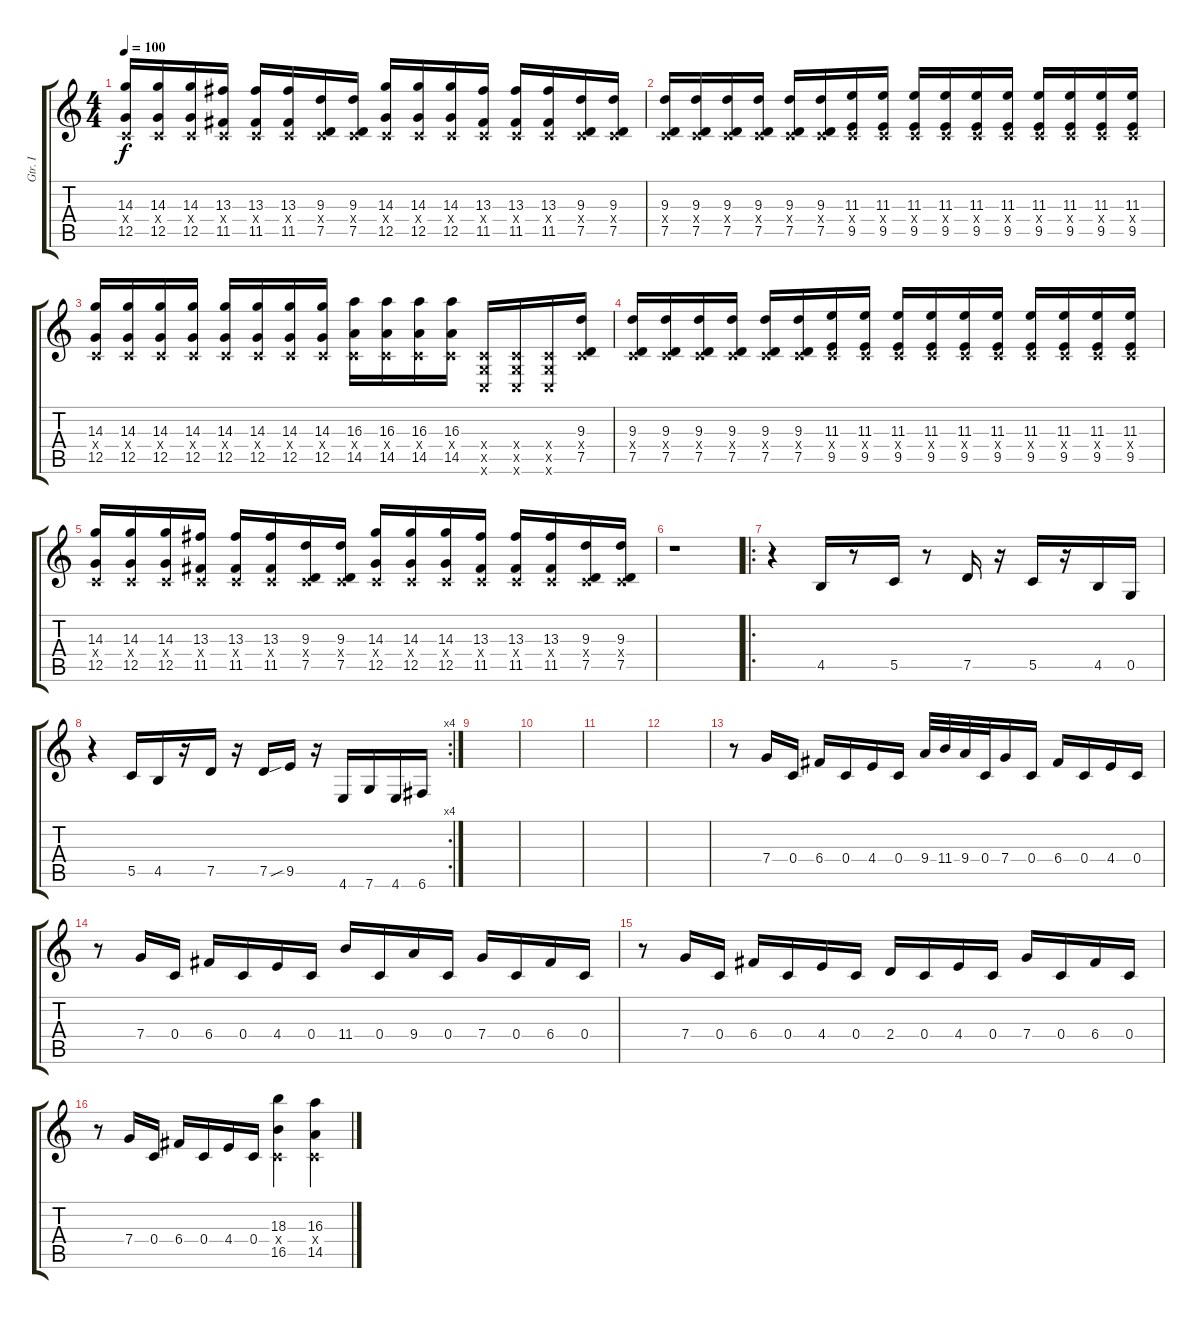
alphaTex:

\track ("Gtr. I" "Gtr. I") {instrument overdrivenguitar}
\staff {score tabs}
\tuning (D4 A3 F3 C3 G2 C2) {hide}
\ts (4 4)
\tempo 100
\clef g2
\ks c
(14.3 0.4{x} 12.5).16{dy f} (14.3 0.4{x} 12.5).16 (14.3 0.4{x} 12.5).16 (13.3 0.4{x} 11.5).16 (13.3 0.4{x} 11.5).16 (13.3 0.4{x} 11.5).16 (9.3 0.4{x} 7.5).16 (9.3 0.4{x} 7.5).16 (14.3 0.4{x} 12.5).16 (14.3 0.4{x} 12.5).16 (14.3 0.4{x} 12.5).16 (13.3 0.4{x} 11.5).16 (13.3 0.4{x} 11.5).16 (13.3 0.4{x} 11.5).16 (9.3 0.4{x} 7.5).16 (9.3 0.4{x} 7.5).16 |
(9.3 0.4{x} 7.5).16 (9.3 0.4{x} 7.5).16 (9.3 0.4{x} 7.5).16 (9.3 0.4{x} 7.5).16 (9.3 0.4{x} 7.5).16 (9.3 0.4{x} 7.5).16 (11.3 0.4{x} 9.5).16 (11.3 0.4{x} 9.5).16 (11.3 0.4{x} 9.5).16 (11.3 0.4{x} 9.5).16 (11.3 0.4{x} 9.5).16 (11.3 0.4{x} 9.5).16 (11.3 0.4{x} 9.5).16 (11.3 0.4{x} 9.5).16 (11.3 0.4{x} 9.5).16 (11.3 0.4{x} 9.5).16 |
(14.3 0.4{x} 12.5).16 (14.3 0.4{x} 12.5).16 (14.3 0.4{x} 12.5).16 (14.3 0.4{x} 12.5).16 (14.3 0.4{x} 12.5).16 (14.3 0.4{x} 12.5).16 (14.3 0.4{x} 12.5).16 (14.3 0.4{x} 12.5).16 (16.3 0.4{x} 14.5).16 (16.3 0.4{x} 14.5).16 (16.3 0.4{x} 14.5).16 (16.3 0.4{x} 14.5).16 (0.4{x} 0.5{x} 0.6{x}).16 (0.4{x} 0.5{x} 0.6{x}).16 (0.4{x} 0.5{x} 0.6{x}).16 (9.3 0.4{x} 7.5).16 |
(9.3 0.4{x} 7.5).16 (9.3 0.4{x} 7.5).16 (9.3 0.4{x} 7.5).16 (9.3 0.4{x} 7.5).16 (9.3 0.4{x} 7.5).16 (9.3 0.4{x} 7.5).16 (11.3 0.4{x} 9.5).16 (11.3 0.4{x} 9.5).16 (11.3 0.4{x} 9.5).16 (11.3 0.4{x} 9.5).16 (11.3 0.4{x} 9.5).16 (11.3 0.4{x} 9.5).16 (11.3 0.4{x} 9.5).16 (11.3 0.4{x} 9.5).16 (11.3 0.4{x} 9.5).16 (11.3 0.4{x} 9.5).16 |
(14.3 0.4{x} 12.5).16 (14.3 0.4{x} 12.5).16 (14.3 0.4{x} 12.5).16 (13.3 0.4{x} 11.5).16 (13.3 0.4{x} 11.5).16 (13.3 0.4{x} 11.5).16 (9.3 0.4{x} 7.5).16 (9.3 0.4{x} 7.5).16 (14.3 0.4{x} 12.5).16 (14.3 0.4{x} 12.5).16 (14.3 0.4{x} 12.5).16 (13.3 0.4{x} 11.5).16 (13.3 0.4{x} 11.5).16 (13.3 0.4{x} 11.5).16 (9.3 0.4{x} 7.5).16 (9.3 0.4{x} 7.5).16 |
r.1 |
\ro
r.4 4.5.16 r.8 5.5.16 r.8 7.5.16 r.16 5.5.16 r.16 4.5.16 0.5.16 |
\rc 4
r.4 5.5.16 4.5.16 r.16 7.5.16 r.16 7.5.16 9.5{sib}.16 r.16 4.6.16 7.6.16 4.6.16 6.6.16 |
|
|
|
|
r.8 7.4.16 0.4.16 6.4.16 0.4.16 4.4.16 0.4.16 9.4.32 11.4.32 9.4.32 0.4.32 7.4.16 0.4.16 6.4.16 0.4.16 4.4.16 0.4.16 |
r.8 7.4.16 0.4.16 6.4.16 0.4.16 4.4.16 0.4.16 11.4.16 0.4.16 9.4.16 0.4.16 7.4.16 0.4.16 6.4.16 0.4.16 |
r.8 7.4.16 0.4.16 6.4.16 0.4.16 4.4.16 0.4.16 2.4.16 0.4.16 4.4.16 0.4.16 7.4.16 0.4.16 6.4.16 0.4.16 |
r.8 7.4.16 0.4.16 6.4.16 0.4.16 4.4.16 0.4.16 (18.3 0.4{x} 16.5).4 (16.3 0.4{x} 14.5).4
